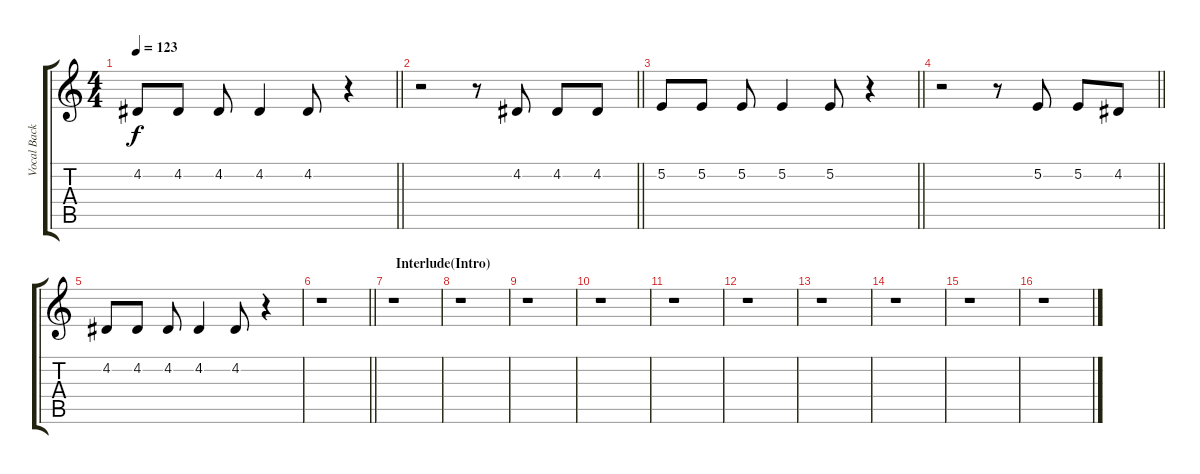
\track ("Vocal Backup" "Vocal Back") {instrument altosax}
\staff {score tabs}
\tuning (E4 B3 G3 D3 A2 E2) {hide}
\ts (4 4)
\tempo 123
\clef g2
\barLineRight lightlight
\ks c
4.2.8{dy f} 4.2.8 4.2.8 4.2.4 4.2.8 r.4 |
\barLineRight lightlight
r.2 r.8 4.2.8 4.2.8 4.2.8 |
\barLineRight lightlight
5.2.8 5.2.8 5.2.8 5.2.4 5.2.8 r.4 |
\barLineRight lightlight
r.2 r.8 5.2.8 5.2.8 4.2.8 |
4.2.8 4.2.8 4.2.8 4.2.4 4.2.8 r.4 |
\barLineRight lightlight
r.1 |
\section ("" "  Interlude(Intro)")
r.1 |
r.1 |
r.1 |
r.1 |
r.1 |
r.1 |
r.1 |
r.1 |
r.1 |
r.1
